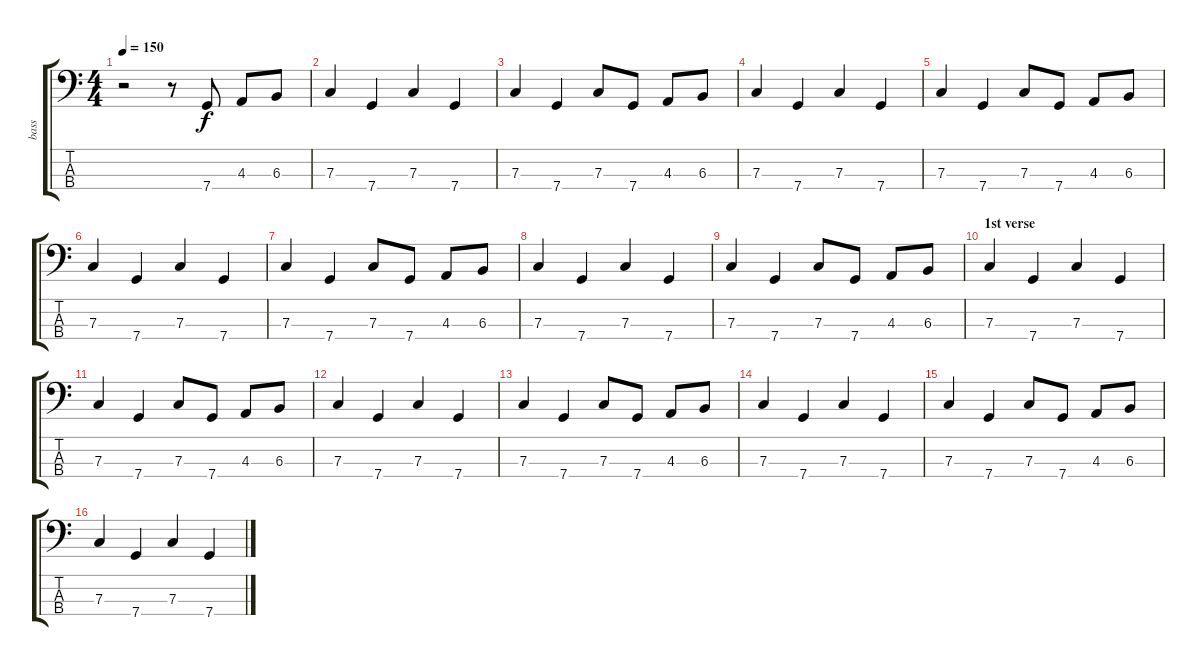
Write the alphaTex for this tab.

\track ("bass" "bass") {instrument electricbasspick}
\staff {score tabs}
\tuning (Eb2 Bb1 F1 C1) {hide}
\ts (4 4)
\tempo 150
\clef f4
\ks c
r.2{dy f instrument electricbasspick} r.8 7.4.8 4.3.8 6.3.8 |
7.3.4 7.4.4 7.3.4 7.4.4 |
7.3.4 7.4.4 7.3.8 7.4.8 4.3.8 6.3.8 |
7.3.4 7.4.4 7.3.4 7.4.4 |
7.3.4 7.4.4 7.3.8 7.4.8 4.3.8 6.3.8 |
7.3.4 7.4.4 7.3.4 7.4.4 |
7.3.4 7.4.4 7.3.8 7.4.8 4.3.8 6.3.8 |
7.3.4 7.4.4 7.3.4 7.4.4 |
7.3.4 7.4.4 7.3.8 7.4.8 4.3.8 6.3.8 |
\section ("" "1st verse")
7.3.4 7.4.4 7.3.4 7.4.4 |
7.3.4 7.4.4 7.3.8 7.4.8 4.3.8 6.3.8 |
7.3.4 7.4.4 7.3.4 7.4.4 |
7.3.4 7.4.4 7.3.8 7.4.8 4.3.8 6.3.8 |
7.3.4 7.4.4 7.3.4 7.4.4 |
7.3.4 7.4.4 7.3.8 7.4.8 4.3.8 6.3.8 |
7.3.4 7.4.4 7.3.4 7.4.4
